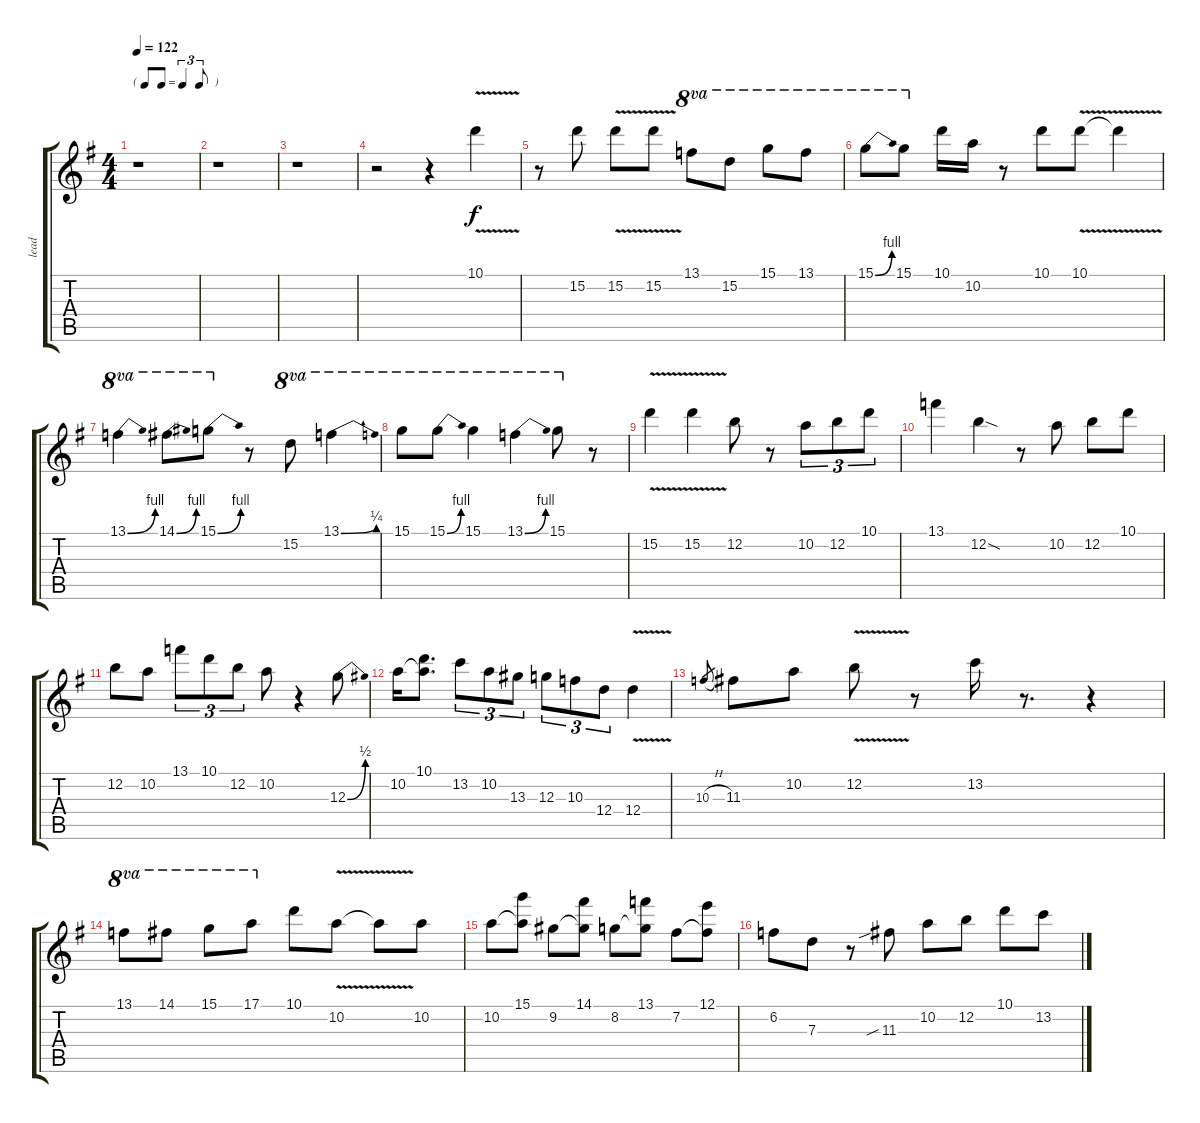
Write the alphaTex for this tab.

\track ("lead" "lead") {instrument distortionguitar}
\staff {score tabs}
\tuning (E4 B3 G3 D3 A2 E2) {hide}
\ts (4 4)
\tf triplet8th
\tempo 122
\clef g2
\ks g
r.1{dy f} |
r.1 |
r.1 |
r.2 r.4 10.1{v}.4 |
r.8 15.2.8 15.2{v}.8 15.2{v}.8 13.1.8{ot 8va} 15.2.8{ot 8va} 15.1.8{ot 8va} 13.1.8{ot 8va} |
15.1{be (bend 0 0 60 4)}.8{ot 8va} 15.1.8{ot 8va} 10.1.16 10.2.16 r.8 10.1.8 10.1{v}.8 10.1{v t}.4 |
13.1{be (bend 0 0 60 4)}.4{ot 8va} 14.1{be (bend 0 0 60 4)}.8{ot 8va} 15.1{be (bend 0 0 60 4)}.8{ot 8va} r.8 15.2.8{ot 8va} 13.1{be (bend 0 0 60 1)}.4{ot 8va} |
15.1.8{ot 8va} 15.1{be (bend 0 0 60 4)}.8{ot 8va} 15.1.4{ot 8va} 13.1{be (bend 0 0 60 4)}.4{ot 8va} 15.1.8{ot 8va} r.8 |
15.2{v}.4 15.2{v}.4 12.2.8 r.8 10.2.8{tu (3 2)} 12.2.8{tu (3 2)} 10.1.8{tu (3 2)} |
13.1.4 12.2{sod}.4 r.8 10.2.8 12.2.8 10.1.8 |
12.2.8 10.2.8 13.1.8{tu (3 2)} 10.1.8{tu (3 2)} 12.2.8{tu (3 2)} 10.2.8 r.4 12.3{be (bend 0 0 60 2)}.8 |
10.2.16 (10.1 10.2{t}).8{d} 13.2.8{tu (3 2)} 10.2.8{tu (3 2)} 13.3.8{tu (3 2)} 12.3.8{tu (3 2)} 10.3.8{tu (3 2)} 12.4.8{tu (3 2)} 12.4{v}.4 |
10.3{h}.8{gr} 11.3.8 10.2.8 12.2{v}.8 r.8 13.2.16 r.8{d} r.4 |
13.1.8{ot 8va} 14.1.8{ot 8va} 15.1.8{ot 8va} 17.1.8{ot 8va} 10.1.8 10.2{v}.8 10.2{v t}.8 10.2.8 |
10.2.8 (15.1 10.2{t}).8 9.2.8 (14.1 9.2{t}).8 8.2.8 (13.1 8.2{t}).8 7.2.8 (12.1 7.2{t}).8 |
6.2.8 7.3.8 r.8 11.3{sib}.8 10.2.8 12.2.8 10.1.8 13.2.8
